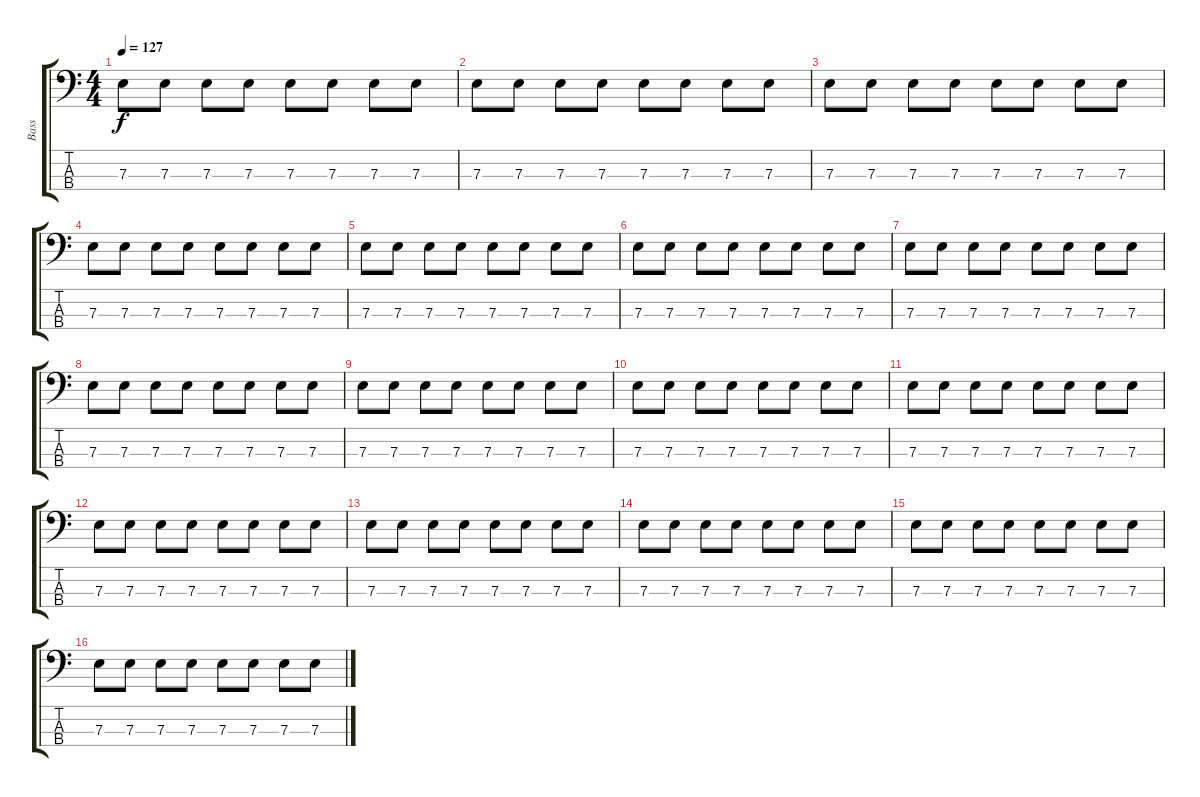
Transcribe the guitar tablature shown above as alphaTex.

\track ("Bass" "Bass") {instrument electricbassfinger}
\staff {score tabs}
\tuning (G2 D2 A1 E1) {hide}
\ts (4 4)
\tempo 127
\clef f4
\ks c
7.3.8{dy f} 7.3.8 7.3.8 7.3.8 7.3.8 7.3.8 7.3.8 7.3.8 |
7.3.8 7.3.8 7.3.8 7.3.8 7.3.8 7.3.8 7.3.8 7.3.8 |
7.3.8 7.3.8 7.3.8 7.3.8 7.3.8 7.3.8 7.3.8 7.3.8 |
7.3.8 7.3.8 7.3.8 7.3.8 7.3.8 7.3.8 7.3.8 7.3.8 |
7.3.8 7.3.8 7.3.8 7.3.8 7.3.8 7.3.8 7.3.8 7.3.8 |
7.3.8 7.3.8 7.3.8 7.3.8 7.3.8 7.3.8 7.3.8 7.3.8 |
7.3.8 7.3.8 7.3.8 7.3.8 7.3.8 7.3.8 7.3.8 7.3.8 |
7.3.8 7.3.8 7.3.8 7.3.8 7.3.8 7.3.8 7.3.8 7.3.8 |
7.3.8 7.3.8 7.3.8 7.3.8 7.3.8 7.3.8 7.3.8 7.3.8 |
7.3.8 7.3.8 7.3.8 7.3.8 7.3.8 7.3.8 7.3.8 7.3.8 |
7.3.8 7.3.8 7.3.8 7.3.8 7.3.8 7.3.8 7.3.8 7.3.8 |
7.3.8 7.3.8 7.3.8 7.3.8 7.3.8 7.3.8 7.3.8 7.3.8 |
7.3.8 7.3.8 7.3.8 7.3.8 7.3.8 7.3.8 7.3.8 7.3.8 |
7.3.8 7.3.8 7.3.8 7.3.8 7.3.8 7.3.8 7.3.8 7.3.8 |
7.3.8 7.3.8 7.3.8 7.3.8 7.3.8 7.3.8 7.3.8 7.3.8 |
7.3.8 7.3.8 7.3.8 7.3.8 7.3.8 7.3.8 7.3.8 7.3.8
